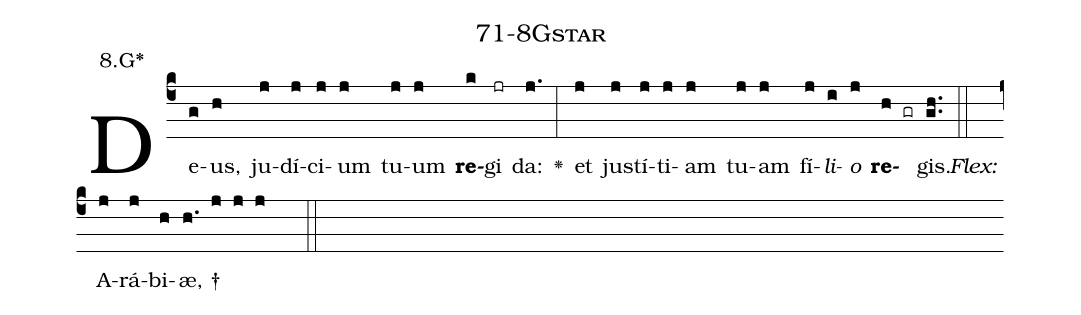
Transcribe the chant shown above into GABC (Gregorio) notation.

name: 71-8Gstar;
annotation: 8.G*;
%%
(c4)De(g)us,(h) ju(j)dí(j)ci(j)um(j) tu(j)um(j) <b>re</b>(k)gi(jr) da:(j.) <v>\greheightstar</v>(:) et(j) jus(j)tí(j)ti(j)am(j) tu(j)am(j) fí(j)<i>li</i>(i)<i>o</i>(j) <b>re</b>(h gr)gis.(gh..) (::)
<i>Flex:</i>()  A(j)rá(j)bi(h)æ, †(h. j j j  ::)

%E(j) u(j) o(i) u(j) a(h) e.(gh..) (::)
